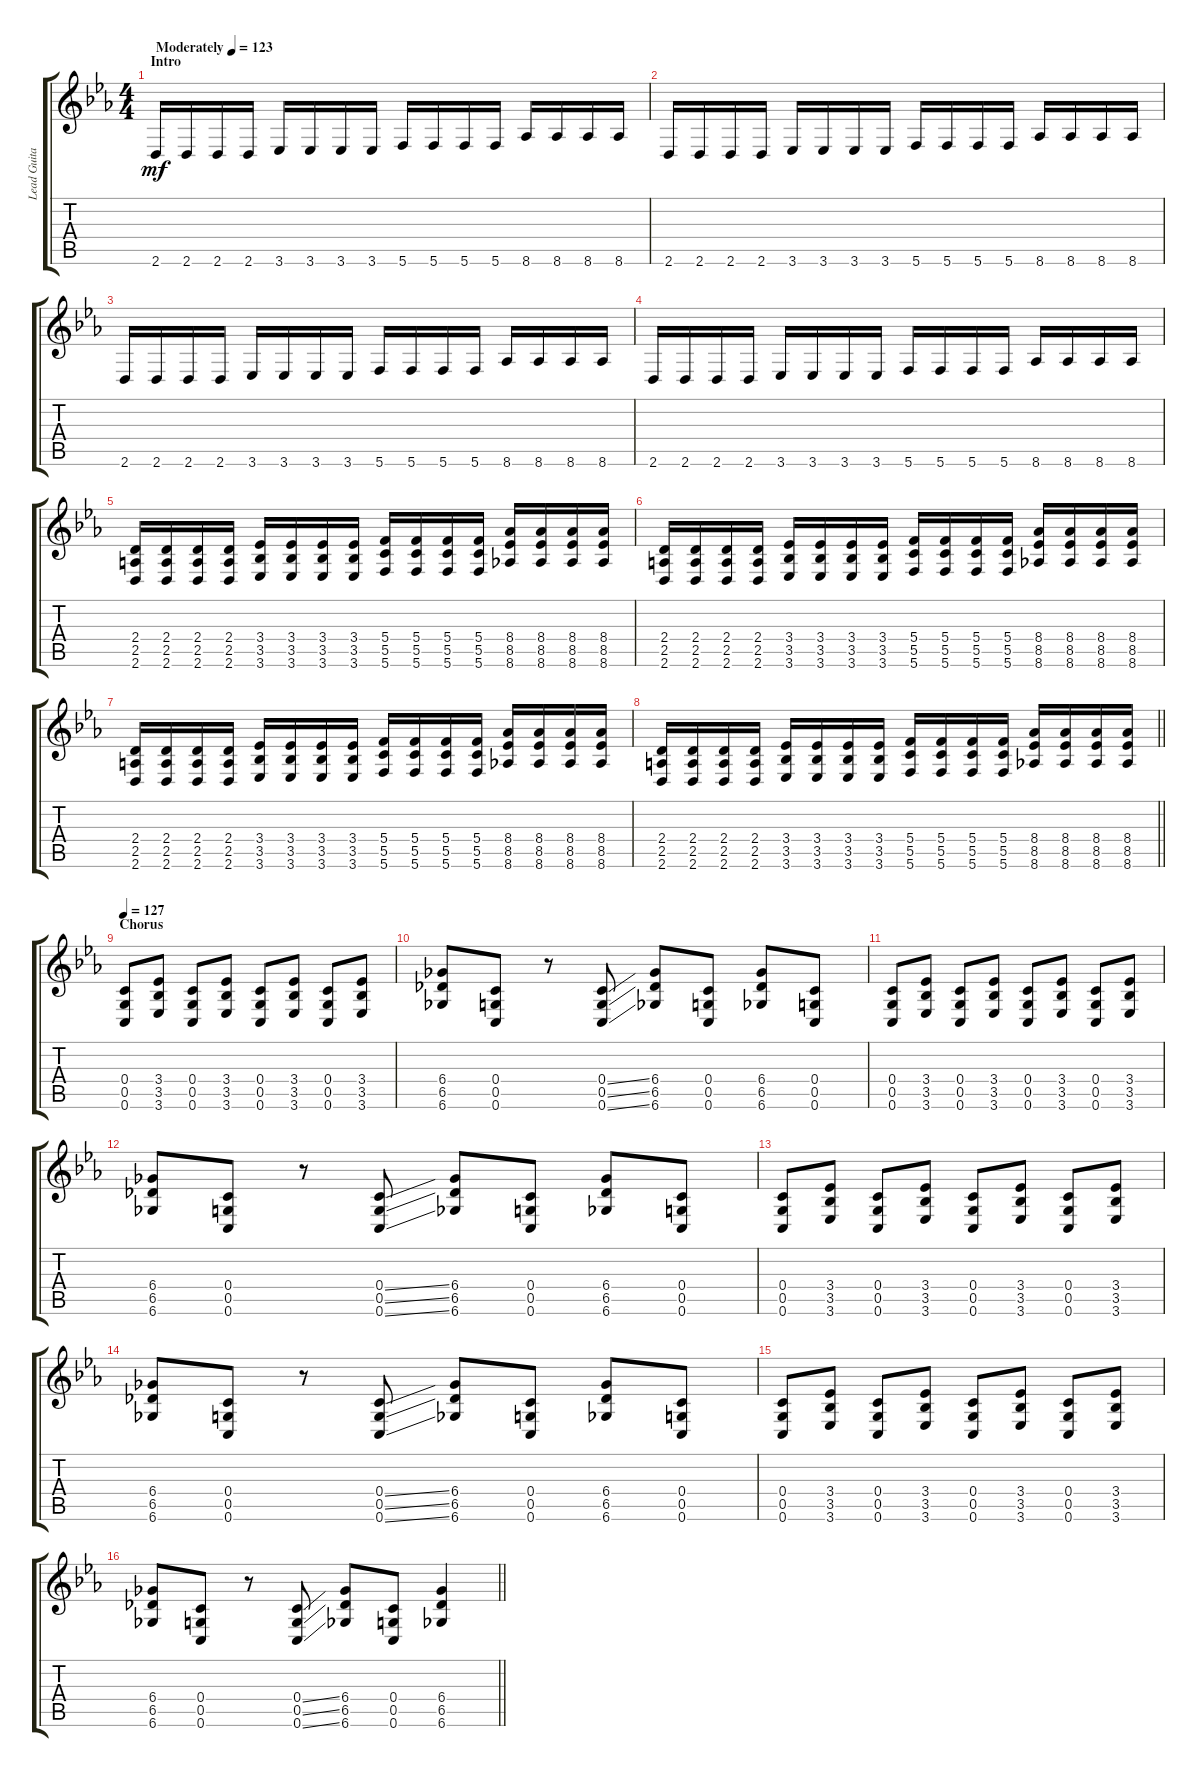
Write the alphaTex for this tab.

\track ("Lead Guitar" "Lead Guita") {instrument distortionguitar}
\staff {score tabs}
\tuning (D4 A3 F3 C3 G2 C2) {hide}
\ts (4 4)
\section ("" "Intro")
\tempo (123 "Moderately")
\clef g2
\ks cminor
2.6.16{dy mf instrument distortionguitar} 2.6.16 2.6.16 2.6.16 3.6.16 3.6.16 3.6.16 3.6.16 5.6.16 5.6.16 5.6.16 5.6.16 8.6.16 8.6.16 8.6.16 8.6.16 |
2.6.16 2.6.16 2.6.16 2.6.16 3.6.16 3.6.16 3.6.16 3.6.16 5.6.16 5.6.16 5.6.16 5.6.16 8.6.16 8.6.16 8.6.16 8.6.16 |
2.6.16 2.6.16 2.6.16 2.6.16 3.6.16 3.6.16 3.6.16 3.6.16 5.6.16 5.6.16 5.6.16 5.6.16 8.6.16 8.6.16 8.6.16 8.6.16 |
2.6.16 2.6.16 2.6.16 2.6.16 3.6.16 3.6.16 3.6.16 3.6.16 5.6.16 5.6.16 5.6.16 5.6.16 8.6.16 8.6.16 8.6.16 8.6.16 |
(2.4 2.5 2.6).16 (2.4 2.5 2.6).16 (2.4 2.5 2.6).16 (2.4 2.5 2.6).16 (3.4 3.5 3.6).16 (3.4 3.5 3.6).16 (3.4 3.5 3.6).16 (3.4 3.5 3.6).16 (5.4 5.5 5.6).16 (5.4 5.5 5.6).16 (5.4 5.5 5.6).16 (5.4 5.5 5.6).16 (8.4 8.5 8.6).16 (8.4 8.5 8.6).16 (8.4 8.5 8.6).16 (8.4 8.5 8.6).16 |
(2.4 2.5 2.6).16 (2.4 2.5 2.6).16 (2.4 2.5 2.6).16 (2.4 2.5 2.6).16 (3.4 3.5 3.6).16 (3.4 3.5 3.6).16 (3.4 3.5 3.6).16 (3.4 3.5 3.6).16 (5.4 5.5 5.6).16 (5.4 5.5 5.6).16 (5.4 5.5 5.6).16 (5.4 5.5 5.6).16 (8.4 8.5 8.6).16 (8.4 8.5 8.6).16 (8.4 8.5 8.6).16 (8.4 8.5 8.6).16 |
(2.4 2.5 2.6).16 (2.4 2.5 2.6).16 (2.4 2.5 2.6).16 (2.4 2.5 2.6).16 (3.4 3.5 3.6).16 (3.4 3.5 3.6).16 (3.4 3.5 3.6).16 (3.4 3.5 3.6).16 (5.4 5.5 5.6).16 (5.4 5.5 5.6).16 (5.4 5.5 5.6).16 (5.4 5.5 5.6).16 (8.4 8.5 8.6).16 (8.4 8.5 8.6).16 (8.4 8.5 8.6).16 (8.4 8.5 8.6).16 |
\barLineRight lightlight
(2.4 2.5 2.6).16 (2.4 2.5 2.6).16 (2.4 2.5 2.6).16 (2.4 2.5 2.6).16 (3.4 3.5 3.6).16 (3.4 3.5 3.6).16 (3.4 3.5 3.6).16 (3.4 3.5 3.6).16 (5.4 5.5 5.6).16 (5.4 5.5 5.6).16 (5.4 5.5 5.6).16 (5.4 5.5 5.6).16 (8.4 8.5 8.6).16 (8.4 8.5 8.6).16 (8.4 8.5 8.6).16 (8.4 8.5 8.6).16 |
\section ("" "Chorus")
\tempo 127
(0.4 0.5 0.6).8 (3.4 3.5 3.6).8 (0.4 0.5 0.6).8 (3.4 3.5 3.6).8 (0.4 0.5 0.6).8 (3.4 3.5 3.6).8 (0.4 0.5 0.6).8 (3.4 3.5 3.6).8 |
(6.4 6.5 6.6).8 (0.4 0.5 0.6).8 r.8 (0.4{ss} 0.5{ss} 0.6{ss}).8 (6.4 6.5 6.6).8 (0.4 0.5 0.6).8 (6.4 6.5 6.6).8 (0.4 0.5 0.6).8 |
(0.4 0.5 0.6).8 (3.4 3.5 3.6).8 (0.4 0.5 0.6).8 (3.4 3.5 3.6).8 (0.4 0.5 0.6).8 (3.4 3.5 3.6).8 (0.4 0.5 0.6).8 (3.4 3.5 3.6).8 |
(6.4 6.5 6.6).8 (0.4 0.5 0.6).8 r.8 (0.4{ss} 0.5{ss} 0.6{ss}).8 (6.4 6.5 6.6).8 (0.4 0.5 0.6).8 (6.4 6.5 6.6).8 (0.4 0.5 0.6).8 |
(0.4 0.5 0.6).8 (3.4 3.5 3.6).8 (0.4 0.5 0.6).8 (3.4 3.5 3.6).8 (0.4 0.5 0.6).8 (3.4 3.5 3.6).8 (0.4 0.5 0.6).8 (3.4 3.5 3.6).8 |
(6.4 6.5 6.6).8 (0.4 0.5 0.6).8 r.8 (0.4{ss} 0.5{ss} 0.6{ss}).8 (6.4 6.5 6.6).8 (0.4 0.5 0.6).8 (6.4 6.5 6.6).8 (0.4 0.5 0.6).8 |
(0.4 0.5 0.6).8 (3.4 3.5 3.6).8 (0.4 0.5 0.6).8 (3.4 3.5 3.6).8 (0.4 0.5 0.6).8 (3.4 3.5 3.6).8 (0.4 0.5 0.6).8 (3.4 3.5 3.6).8 |
\barLineRight lightlight
(6.4 6.5 6.6).8 (0.4 0.5 0.6).8 r.8 (0.4{ss} 0.5{ss} 0.6{ss}).8 (6.4 6.5 6.6).8 (0.4 0.5 0.6).8 (6.4 6.5 6.6).4
